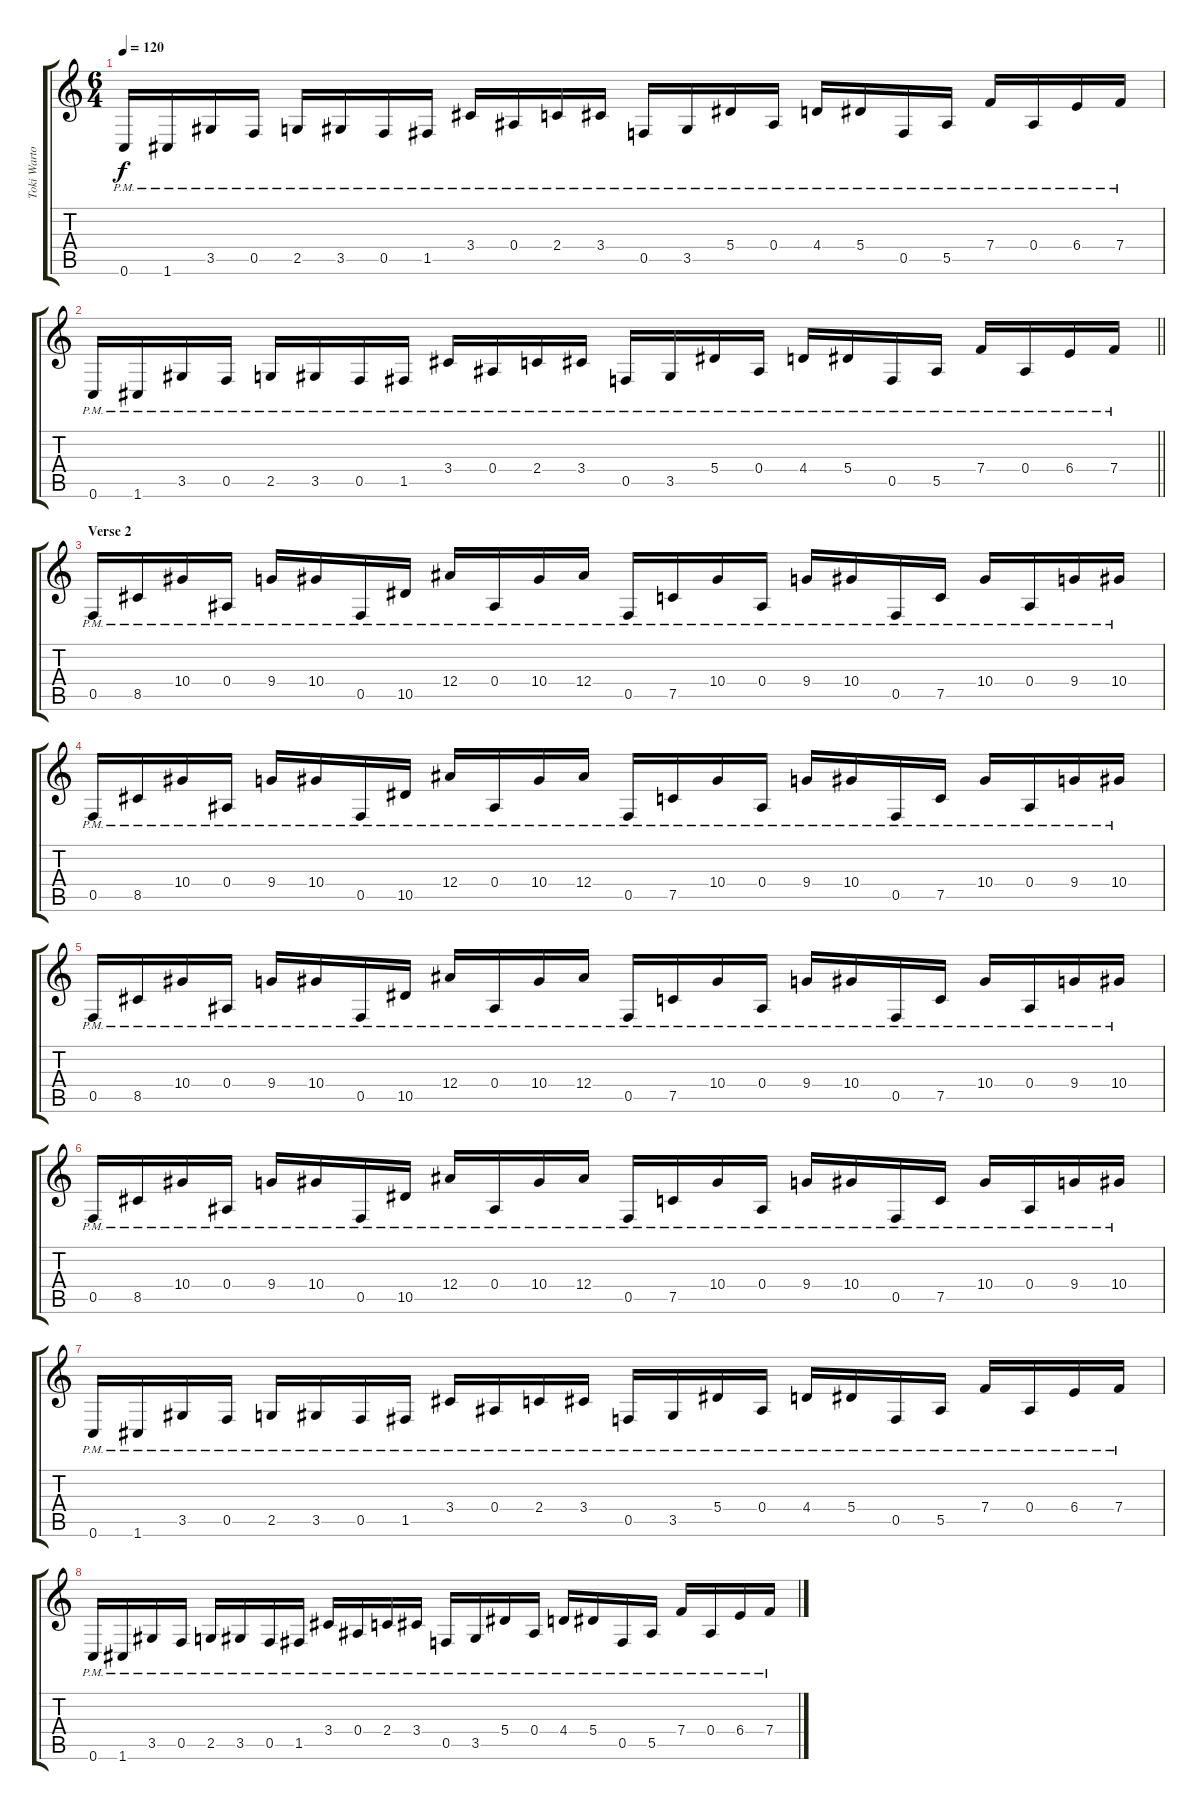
\track ("Toki Wartooth (Lead Guitar 2)" "Toki Warto") {instrument distortionguitar}
\staff {score tabs}
\tuning (C4 G3 Eb3 Bb2 F2 C2) {hide}
\ts (6 4)
\tempo 120
\clef g2
\ks c
0.6{pm}.16{dy f} 1.6{pm}.16 3.5{pm}.16 0.5{pm}.16 2.5{pm}.16 3.5{pm}.16 0.5{pm}.16 1.5{pm}.16 3.4{pm}.16 0.4{pm}.16 2.4{pm}.16 3.4{pm}.16 0.5{pm}.16 3.5{pm}.16 5.4{pm}.16 0.4{pm}.16 4.4{pm}.16 5.4{pm}.16 0.5{pm}.16 5.5{pm}.16 7.4{pm}.16 0.4{pm}.16 6.4{pm}.16 7.4{pm}.16 |
\barLineRight lightlight
0.6{pm}.16 1.6{pm}.16 3.5{pm}.16 0.5{pm}.16 2.5{pm}.16 3.5{pm}.16 0.5{pm}.16 1.5{pm}.16 3.4{pm}.16 0.4{pm}.16 2.4{pm}.16 3.4{pm}.16 0.5{pm}.16 3.5{pm}.16 5.4{pm}.16 0.4{pm}.16 4.4{pm}.16 5.4{pm}.16 0.5{pm}.16 5.5{pm}.16 7.4{pm}.16 0.4{pm}.16 6.4{pm}.16 7.4{pm}.16 |
\section ("" "Verse 2")
0.5{pm}.16 8.5{pm}.16 10.4{pm}.16 0.4{pm}.16 9.4{pm}.16 10.4{pm}.16 0.5{pm}.16 10.5{pm}.16 12.4{pm}.16 0.4{pm}.16 10.4{pm}.16 12.4{pm}.16 0.5{pm}.16 7.5{pm}.16 10.4{pm}.16 0.4{pm}.16 9.4{pm}.16 10.4{pm}.16 0.5{pm}.16 7.5{pm}.16 10.4{pm}.16 0.4{pm}.16 9.4{pm}.16 10.4{pm}.16 |
0.5{pm}.16 8.5{pm}.16 10.4{pm}.16 0.4{pm}.16 9.4{pm}.16 10.4{pm}.16 0.5{pm}.16 10.5{pm}.16 12.4{pm}.16 0.4{pm}.16 10.4{pm}.16 12.4{pm}.16 0.5{pm}.16 7.5{pm}.16 10.4{pm}.16 0.4{pm}.16 9.4{pm}.16 10.4{pm}.16 0.5{pm}.16 7.5{pm}.16 10.4{pm}.16 0.4{pm}.16 9.4{pm}.16 10.4{pm}.16 |
0.5{pm}.16 8.5{pm}.16 10.4{pm}.16 0.4{pm}.16 9.4{pm}.16 10.4{pm}.16 0.5{pm}.16 10.5{pm}.16 12.4{pm}.16 0.4{pm}.16 10.4{pm}.16 12.4{pm}.16 0.5{pm}.16 7.5{pm}.16 10.4{pm}.16 0.4{pm}.16 9.4{pm}.16 10.4{pm}.16 0.5{pm}.16 7.5{pm}.16 10.4{pm}.16 0.4{pm}.16 9.4{pm}.16 10.4{pm}.16 |
0.5{pm}.16 8.5{pm}.16 10.4{pm}.16 0.4{pm}.16 9.4{pm}.16 10.4{pm}.16 0.5{pm}.16 10.5{pm}.16 12.4{pm}.16 0.4{pm}.16 10.4{pm}.16 12.4{pm}.16 0.5{pm}.16 7.5{pm}.16 10.4{pm}.16 0.4{pm}.16 9.4{pm}.16 10.4{pm}.16 0.5{pm}.16 7.5{pm}.16 10.4{pm}.16 0.4{pm}.16 9.4{pm}.16 10.4{pm}.16 |
0.6{pm}.16 1.6{pm}.16 3.5{pm}.16 0.5{pm}.16 2.5{pm}.16 3.5{pm}.16 0.5{pm}.16 1.5{pm}.16 3.4{pm}.16 0.4{pm}.16 2.4{pm}.16 3.4{pm}.16 0.5{pm}.16 3.5{pm}.16 5.4{pm}.16 0.4{pm}.16 4.4{pm}.16 5.4{pm}.16 0.5{pm}.16 5.5{pm}.16 7.4{pm}.16 0.4{pm}.16 6.4{pm}.16 7.4{pm}.16 |
0.6{pm}.16 1.6{pm}.16 3.5{pm}.16 0.5{pm}.16 2.5{pm}.16 3.5{pm}.16 0.5{pm}.16 1.5{pm}.16 3.4{pm}.16 0.4{pm}.16 2.4{pm}.16 3.4{pm}.16 0.5{pm}.16 3.5{pm}.16 5.4{pm}.16 0.4{pm}.16 4.4{pm}.16 5.4{pm}.16 0.5{pm}.16 5.5{pm}.16 7.4{pm}.16 0.4{pm}.16 6.4{pm}.16 7.4{pm}.16
